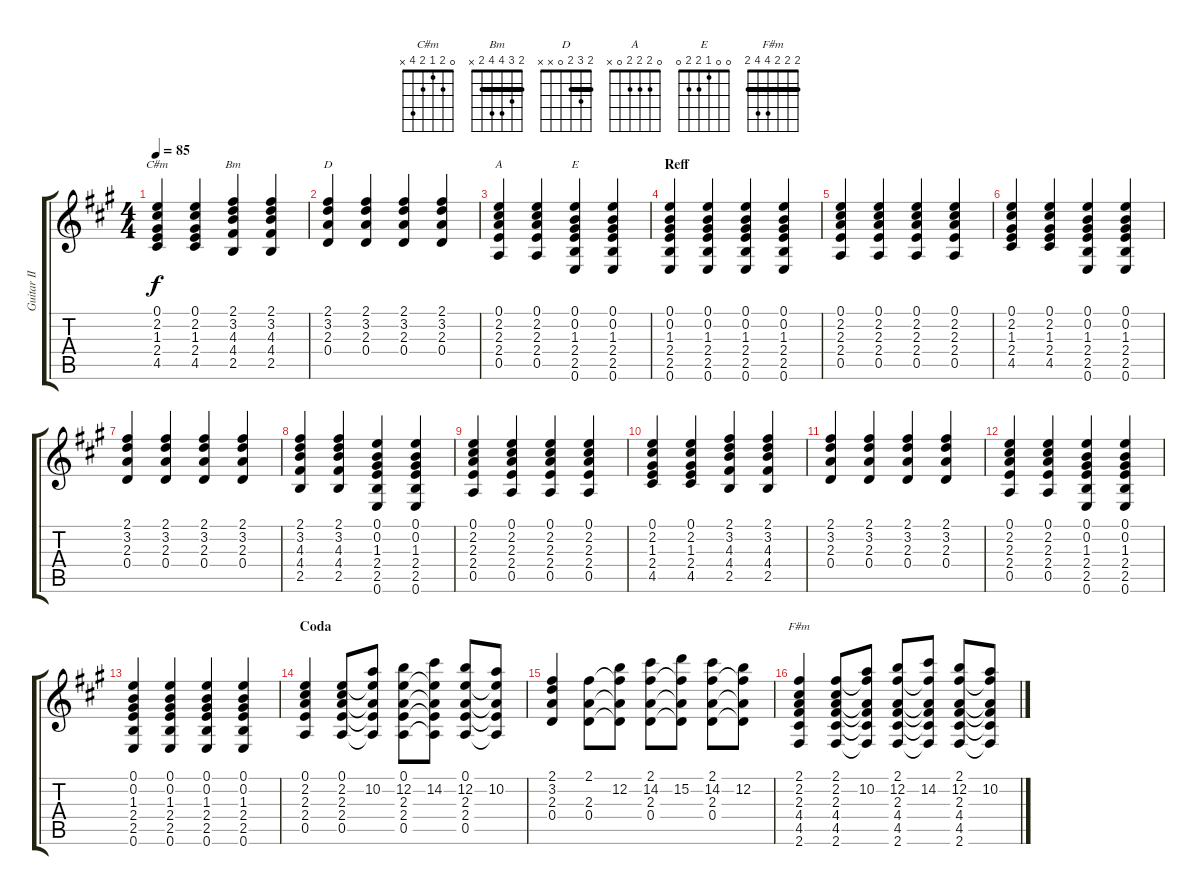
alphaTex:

\track ("Guitar II" "Guitar II") {instrument acousticguitarsteel}
\staff {score tabs}
\tuning (E4 B3 G3 D3 A2 E2) {hide}
\chord ("C#m" 0 2 1 2 4 x)
\chord ("Bm" 2 3 4 4 2 x) {barre 2}
\chord ("D" 2 3 2 0 x x) {barre 2}
\chord ("A" 0 2 2 2 0 x)
\chord ("E" 0 0 1 2 2 0)
\chord ("F#m" 2 2 2 4 4 2) {barre 2}
\ts (4 4)
\tempo 85
\clef g2
\ks a
(0.1 2.2 1.3 2.4 4.5).4{ch "C#m" dy f} (0.1 2.2 1.3 2.4 4.5).4 (2.1 3.2 4.3 4.4 2.5).4{ch "Bm"} (2.1 3.2 4.3 4.4 2.5).4 |
(2.1 3.2 2.3 0.4).4{ch "D"} (2.1 3.2 2.3 0.4).4 (2.1 3.2 2.3 0.4).4 (2.1 3.2 2.3 0.4).4 |
(0.1 2.2 2.3 2.4 0.5).4{ch "A"} (0.1 2.2 2.3 2.4 0.5).4 (0.1 0.2 1.3 2.4 2.5 0.6).4{ch "E"} (0.1 0.2 1.3 2.4 2.5 0.6).4 |
\section ("" "Reff")
(0.1 0.2 1.3 2.4 2.5 0.6).4 (0.1 0.2 1.3 2.4 2.5 0.6).4 (0.1 0.2 1.3 2.4 2.5 0.6).4 (0.1 0.2 1.3 2.4 2.5 0.6).4 |
(0.1 2.2 2.3 2.4 0.5).4 (0.1 2.2 2.3 2.4 0.5).4 (0.1 2.2 2.3 2.4 0.5).4 (0.1 2.2 2.3 2.4 0.5).4 |
(0.1 2.2 1.3 2.4 4.5).4 (0.1 2.2 1.3 2.4 4.5).4 (0.1 0.2 1.3 2.4 2.5 0.6).4 (0.1 0.2 1.3 2.4 2.5 0.6).4 |
(2.1 3.2 2.3 0.4).4 (2.1 3.2 2.3 0.4).4 (2.1 3.2 2.3 0.4).4 (2.1 3.2 2.3 0.4).4 |
(2.1 3.2 4.3 4.4 2.5).4 (2.1 3.2 4.3 4.4 2.5).4 (0.1 0.2 1.3 2.4 2.5 0.6).4 (0.1 0.2 1.3 2.4 2.5 0.6).4 |
(0.1 2.2 2.3 2.4 0.5).4 (0.1 2.2 2.3 2.4 0.5).4 (0.1 2.2 2.3 2.4 0.5).4 (0.1 2.2 2.3 2.4 0.5).4 |
(0.1 2.2 1.3 2.4 4.5).4 (0.1 2.2 1.3 2.4 4.5).4 (2.1 3.2 4.3 4.4 2.5).4 (2.1 3.2 4.3 4.4 2.5).4 |
(2.1 3.2 2.3 0.4).4 (2.1 3.2 2.3 0.4).4 (2.1 3.2 2.3 0.4).4 (2.1 3.2 2.3 0.4).4 |
(0.1 2.2 2.3 2.4 0.5).4 (0.1 2.2 2.3 2.4 0.5).4 (0.1 0.2 1.3 2.4 2.5 0.6).4 (0.1 0.2 1.3 2.4 2.5 0.6).4 |
(0.1 0.2 1.3 2.4 2.5 0.6).4 (0.1 0.2 1.3 2.4 2.5 0.6).4 (0.1 0.2 1.3 2.4 2.5 0.6).4 (0.1 0.2 1.3 2.4 2.5 0.6).4 |
\section ("" "Coda")
(0.1 2.2 2.3 2.4 0.5).4 (0.1 2.2 2.3 2.4 0.5).8 (0.1{t} 10.2 2.3{t} 2.4{t} 0.5{t}).8 (0.1 12.2 2.3 2.4 0.5).8 (0.1{t} 14.2 2.3{t} 2.4{t} 0.5{t}).8 (0.1 12.2 2.3 2.4 0.5).8 (0.1{t} 10.2 2.3{t} 2.4{t} 0.5{t}).8 |
(2.1 3.2 2.3 0.4).4 (2.1 2.3 0.4).8 (2.1{t} 12.2 2.3{t} 0.4{t}).8 (2.1 14.2 2.3 0.4).8 (2.1{t} 15.2 2.3{t} 0.4{t}).8 (2.1 14.2 2.3 0.4).8 (2.1{t} 12.2 2.3{t} 0.4{t}).8 |
(2.1 2.2 2.3 4.4 4.5 2.6).4{ch "F#m"} (2.1 2.2 2.3 4.4 4.5 2.6).8 (2.1{t} 10.2 2.3{t} 4.4{t} 4.5{t} 2.6{t}).8 (2.1 12.2 2.3 4.4 4.5 2.6).8 (2.1{t} 14.2 2.3{t} 4.4{t} 4.5{t} 2.6{t}).8 (2.1 12.2 2.3 4.4 4.5 2.6).8 (2.1{t} 10.2 2.3{t} 4.4{t} 4.5{t} 2.6{t}).8
